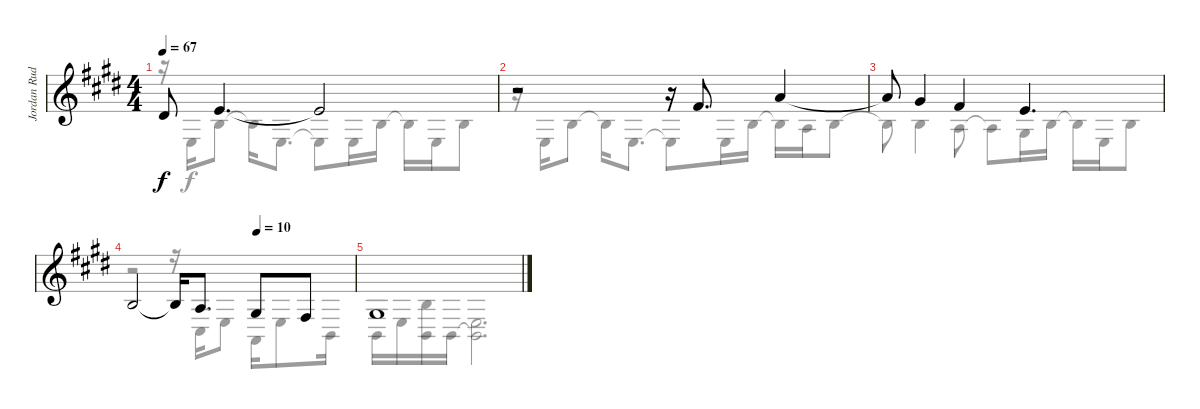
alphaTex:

\track ("Jordan Rudess - G Clef (Lead)" "Jordan Rud") {instrument stringensemble1}
\staff {score}
\tuning (E4 B3 G3 D3 A2 E2 B1) {hide}
\voice
\ts (4 4)
\tempo 67
\clef g2
\ks e
8.3.8{dy f} 9.3.4{d} 9.3{t}.2 |
r.2 r.16 7.2.8{d} 10.2.4 |
10.2{t}.8 9.2.4 7.2.4 9.3.4{d} |
\tempo (10 0.5625)
9.4.2 9.4{t}.16 7.4.8{d} 6.4.8 9.5.8 |
6.4.1
\voice
\clef g2
\ottava regular
\simile none
\ks e
r.16{dy f} 7.5.16 9.4.8 9.4{t}.16 7.5.8{d} 7.5{t}.8 7.5.16 9.4.16 9.4{t}.16 7.5.16 9.4.8 |
r.16 7.5.16 9.4.8 9.4{t}.16 7.5.8{d} 7.5{t}.8 7.5.16 9.4.16 9.4{t}.16 7.4.16 9.4.8 |
9.4{t}.8 9.4.4 7.4.8 7.4{t}.8 6.4.16 9.4.16 9.4{t}.16 7.5.16 9.4.8 |
r.2 r.16 9.6.16 7.5.8 5.6.16 7.5.8 7.6.16 |
7.6.16 7.5.16 (9.4 7.6).16 7.6.16 (7.5 7.6{t}).2{d}
